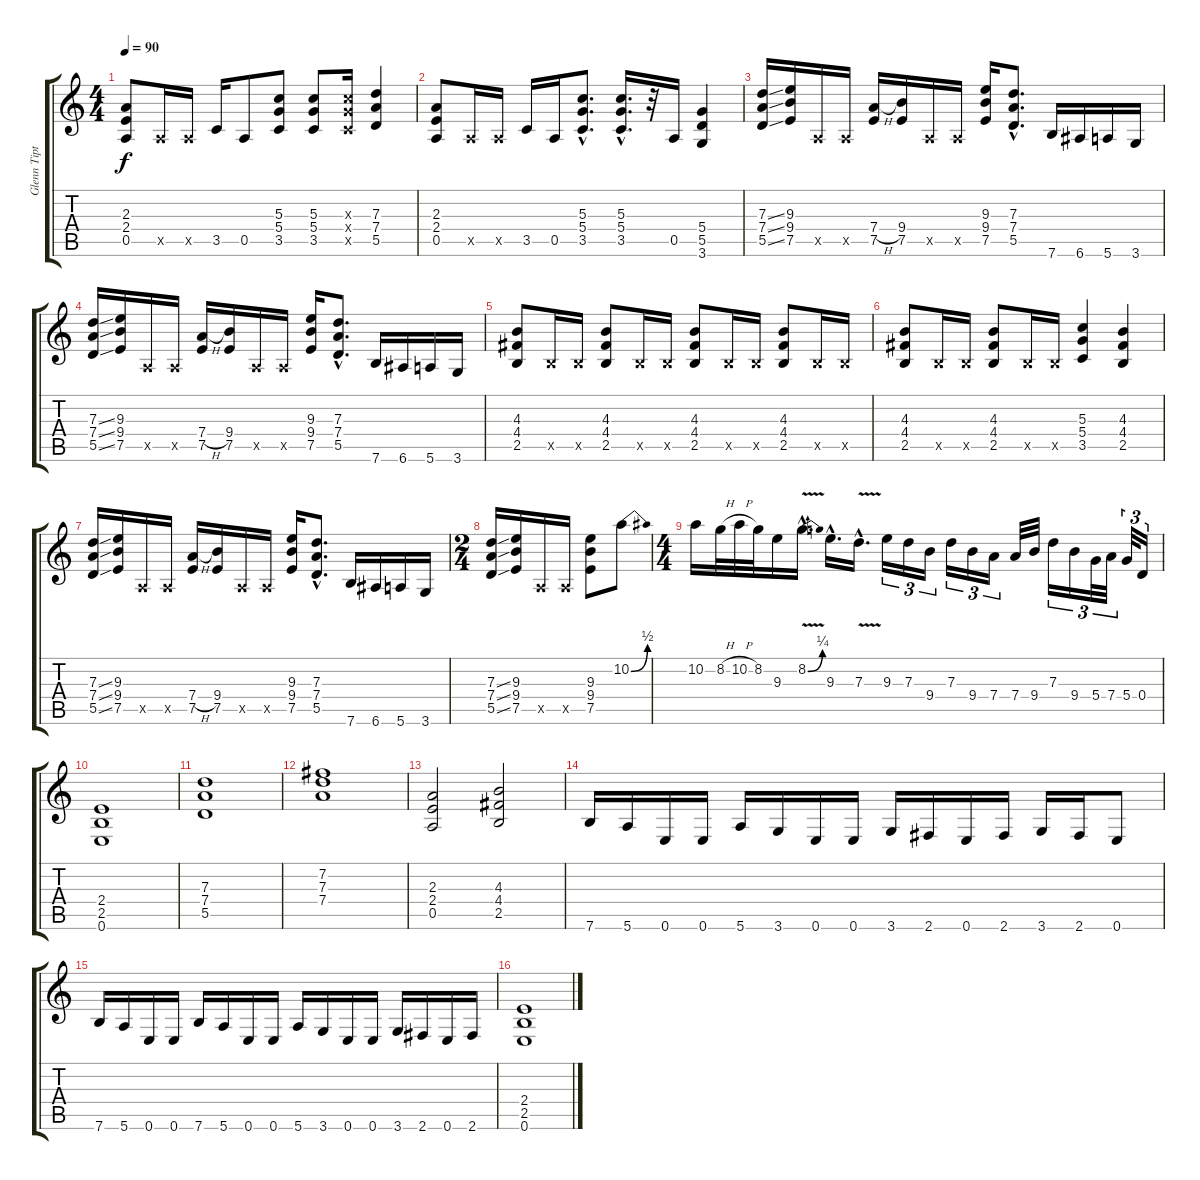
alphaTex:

\track ("Glenn Tipton" "Glenn Tipt") {instrument overdrivenguitar}
\staff {score tabs}
\tuning (E4 B3 G3 D3 A2 E2) {hide}
\ts (4 4)
\tempo 90
\clef g2
\ks c
(2.3 2.4 0.5).8{dy f} 0.5{x}.16 0.5{x}.16 3.5.16 0.5.8 (5.3 5.4 3.5).8 (5.3 5.4 3.5).8 (5.3{x} 5.4{x} 3.5{x}).16 (7.3 7.4 5.5).4 |
(2.3 2.4 0.5).8 0.5{x}.16 0.5{x}.16 3.5.16 0.5.16 (5.3{hac} 5.4{hac} 3.5{hac}).8{d} (5.3{hac} 5.4{hac} 3.5{hac}).16{d} r.32 0.5.16 (5.4 5.5 3.6).4 |
(7.3{ss} 7.4{ss} 5.5{ss}).16 (9.3 9.4 7.5).16 0.5{x}.16 0.5{x}.16 (7.4{h} 7.5).16 (9.4 7.5).16 0.5{x}.16 0.5{x}.16 (9.3 9.4 7.5).16 (7.3{hac} 7.4{hac} 5.5{hac}).8{d} 7.6.16 6.6.16 5.6.16 3.6.16 |
(7.3{ss} 7.4{ss} 5.5{ss}).16 (9.3 9.4 7.5).16 0.5{x}.16 0.5{x}.16 (7.4{h} 7.5).16 (9.4 7.5).16 0.5{x}.16 0.5{x}.16 (9.3 9.4 7.5).16 (7.3{hac} 7.4{hac} 5.5{hac}).8{d} 7.6.16 6.6.16 5.6.16 3.6.16 |
(4.3 4.4 2.5).8 2.5{x}.16 2.5{x}.16 (4.3 4.4 2.5).8 2.5{x}.16 2.5{x}.16 (4.3 4.4 2.5).8 2.5{x}.16 2.5{x}.16 (4.3 4.4 2.5).8 2.5{x}.16 2.5{x}.16 |
(4.3 4.4 2.5).8 2.5{x}.16 2.5{x}.16 (4.3 4.4 2.5).8 2.5{x}.16 2.5{x}.16 (5.3 5.4 3.5).4 (4.3 4.4 2.5).4 |
(7.3{ss} 7.4{ss} 5.5{ss}).16 (9.3 9.4 7.5).16 0.5{x}.16 0.5{x}.16 (7.4{h} 7.5).16 (9.4 7.5).16 0.5{x}.16 0.5{x}.16 (9.3 9.4 7.5).16 (7.3{hac} 7.4{hac} 5.5{hac}).8{d} 7.6.16 6.6.16 5.6.16 3.6.16 |
\ts (2 4)
(7.3{ss} 7.4{ss} 5.5{ss}).16 (9.3 9.4 7.5).16 0.5{x}.16 0.5{x}.16 (9.3 9.4 7.5).8 10.2{be (bend 0 0 60 2)}.8 |
\ts (4 4)
10.2.16 8.2{h}.32 10.2{h}.32 8.2.32 9.3.16 8.2{be (bend 0 0 60 1) v hac}.16{d} 9.3{hac}.16{d} 7.3{v hac}.16{d} 9.3.16{tu (3 2)} 7.3.16{tu (3 2)} 9.4.16{tu (3 2)} 7.3.16{tu (3 2)} 9.4.16{tu (3 2)} 7.4.16{tu (3 2)} 7.4.32 9.4.32 7.3.16{tu (3 2)} 9.4.16{tu (3 2)} 5.4.32{tu (3 2)} 7.4.32{tu (3 2)} 5.4.32{tu (3 2)} 0.4.16{tu (3 2)} |
(2.4 2.5 0.6).1 |
(7.3 7.4 5.5).1 |
(7.2 7.3 7.4).1 |
(2.3 2.4 0.5).2 (4.3 4.4 2.5).2 |
7.6.16 5.6.16 0.6.16 0.6.16 5.6.16 3.6.16 0.6.16 0.6.16 3.6.16 2.6.16 0.6.16 2.6.16 3.6.16 2.6.16 0.6.8 |
7.6.16 5.6.16 0.6.16 0.6.16 7.6.16 5.6.16 0.6.16 0.6.16 5.6.16 3.6.16 0.6.16 0.6.16 3.6.16 2.6.16 0.6.16 2.6.16 |
(2.4 2.5 0.6).1
